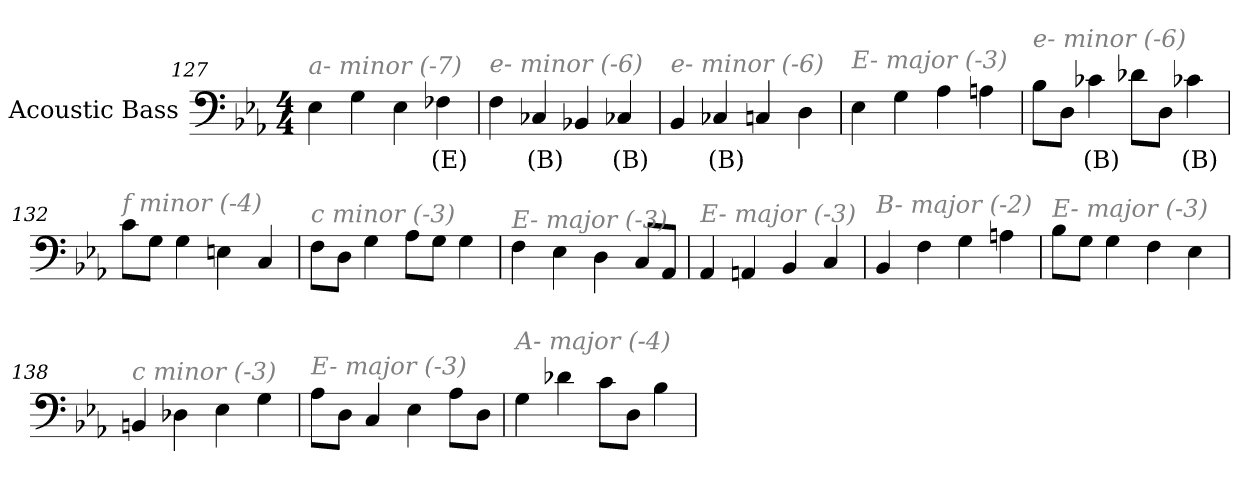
**kern	**text
*part1	*part1
*staff1	*staff1
*I"Acoustic Bass	*
*clefF4	*
*ITrd7c12	*
*k[b-e-a-]	*
*E-:	*
*M4/4	*
=127	=127
!LO:TX:i:color=#808080:t=a- minor (-7)	!
4EE-	.
4GG	.
4EE-	.
4FF-Xi	(E)
=128	=128
!LO:TX:i:color=#808080:t=e- minor (-6)	!
4FF	.
4CC-Xi	(B)
4BBB-X	.
4CC-Xi	(B)
=129	=129
!LO:TX:i:color=#808080:t=e- minor (-6)	!
4BBB-	.
4CC-Xi	(B)
4CC	.
4DD	.
=130	=130
!LO:TX:i:color=#808080:t=E- major (-3)	!
4EE-	.
4GG	.
4AA-	.
4AAn	.
=131	=131
!LO:TX:i:color=#808080:t=e- minor (-6)	!
8BB-L	.
8DDJ	.
4C-Xi	(B)
8D-XL	.
8DDJ	.
4C-Xi	(B)
=132	=132
!LO:TX:i:color=#808080:t=f minor (-4)	!
8CL	.
8GGJ	.
4GG	.
4EEn	.
4CC	.
=133	=133
!LO:TX:i:color=#808080:t=c minor (-3)	!
8FFL	.
8DDJ	.
4GG	.
8AA-L	.
8GGJ	.
4GG	.
=134	=134
!LO:TX:i:color=#808080:t=E- major (-3)	!
4FF	.
4EE-	.
4DD	.
8CCL	.
8AAA-J	.
=135	=135
!LO:TX:i:color=#808080:t=E- major (-3)	!
4AAA-	.
4AAAn	.
4BBB-	.
4CC	.
=136	=136
!LO:TX:i:color=#808080:t=B- major (-2)	!
4BBB-	.
4FF	.
4GG	.
4AAn	.
=137	=137
!LO:TX:i:color=#808080:t=E- major (-3)	!
8BB-L	.
8GGJ	.
4GG	.
4FF	.
4EE-	.
=138	=138
!LO:TX:i:color=#808080:t=c minor (-3)	!
4BBBn	.
4DD-X	.
4EE-	.
4GG	.
=139	=139
!LO:TX:i:color=#808080:t=E- major (-3)	!
8AA-L	.
8DDJ	.
4CC	.
4EE-	.
8AA-L	.
8DDJ	.
=140	=140
!LO:TX:i:color=#808080:t=A- major (-4)	!
4GG	.
4D-X	.
8CL	.
8DDJ	.
4BB-	.
=	=
*-	*-
